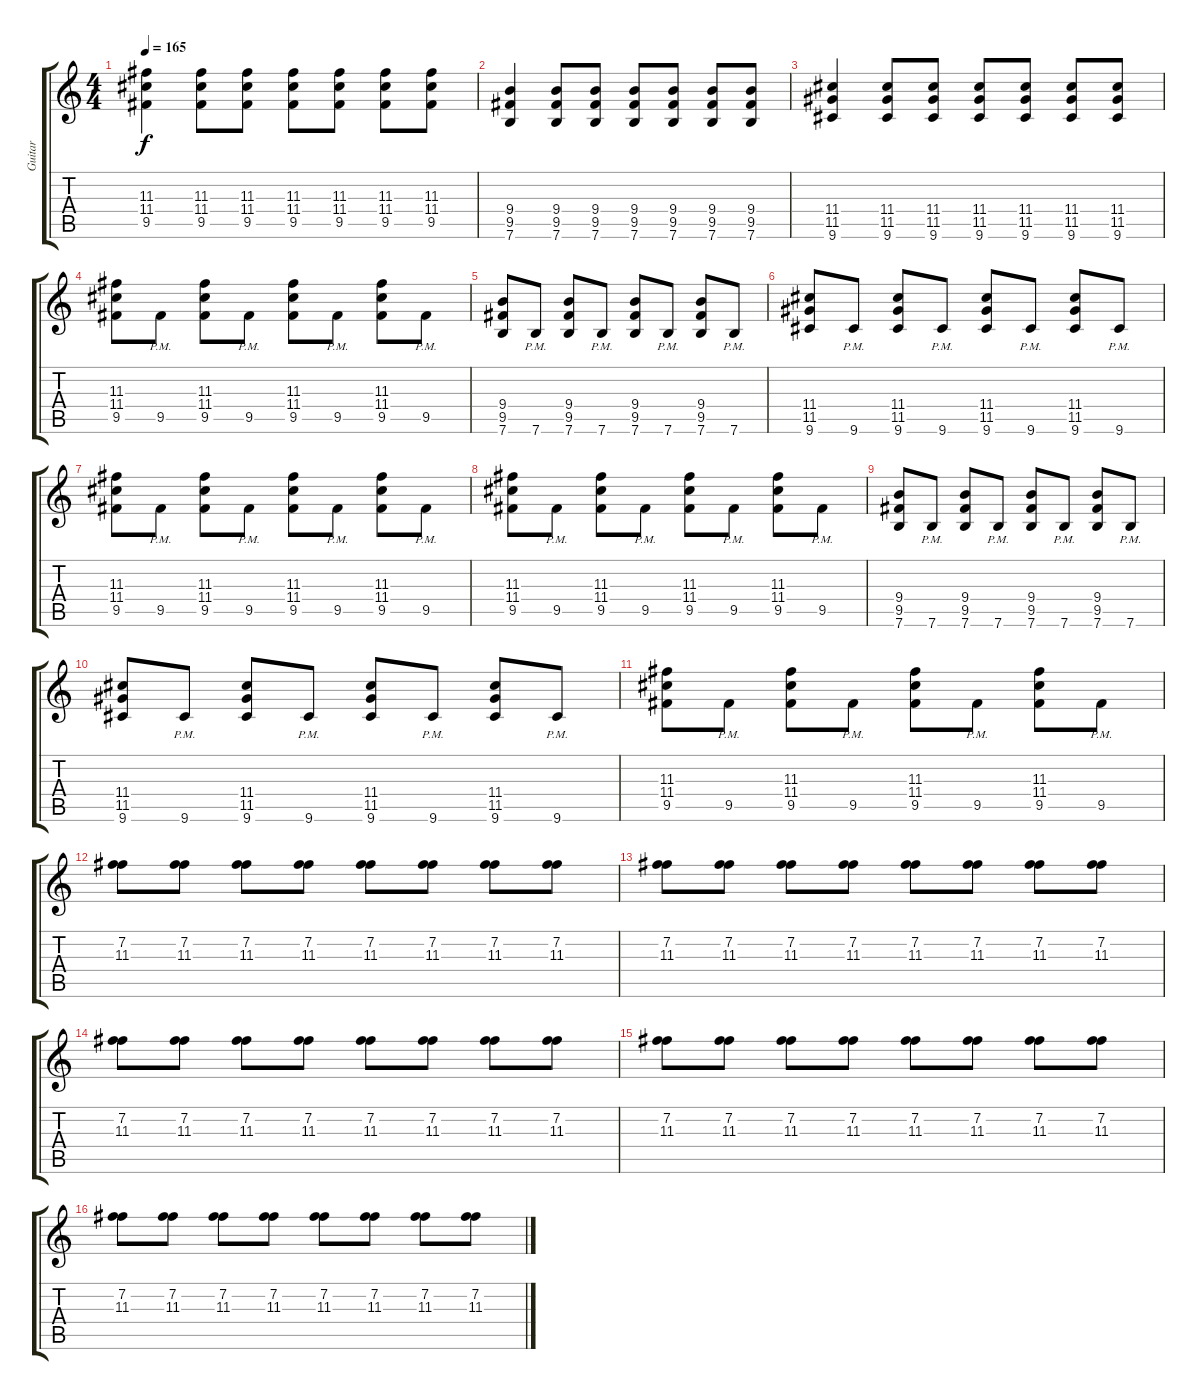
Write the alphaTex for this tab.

\track ("Guitar" "Guitar") {instrument distortionguitar}
\staff {score tabs}
\tuning (E4 B3 G3 D3 A2 E2) {hide}
\ts (4 4)
\tempo 165
\clef g2
\ks c
(11.3 11.4 9.5).4{dy f} (11.3 11.4 9.5).8 (11.3 11.4 9.5).8 (11.3 11.4 9.5).8 (11.3 11.4 9.5).8 (11.3 11.4 9.5).8 (11.3 11.4 9.5).8 |
(9.4 9.5 7.6).4 (9.4 9.5 7.6).8 (9.4 9.5 7.6).8 (9.4 9.5 7.6).8 (9.4 9.5 7.6).8 (9.4 9.5 7.6).8 (9.4 9.5 7.6).8 |
(11.4 11.5 9.6).4 (11.4 11.5 9.6).8 (11.4 11.5 9.6).8 (11.4 11.5 9.6).8 (11.4 11.5 9.6).8 (11.4 11.5 9.6).8 (11.4 11.5 9.6).8 |
(11.3 11.4 9.5).8 9.5{pm}.8 (11.3 11.4 9.5).8 9.5{pm}.8 (11.3 11.4 9.5).8 9.5{pm}.8 (11.3 11.4 9.5).8 9.5{pm}.8 |
(9.4 9.5 7.6).8 7.6{pm}.8 (9.4 9.5 7.6).8 7.6{pm}.8 (9.4 9.5 7.6).8 7.6{pm}.8 (9.4 9.5 7.6).8 7.6{pm}.8 |
(11.4 11.5 9.6).8 9.6{pm}.8 (11.4 11.5 9.6).8 9.6{pm}.8 (11.4 11.5 9.6).8 9.6{pm}.8 (11.4 11.5 9.6).8 9.6{pm}.8 |
(11.3 11.4 9.5).8 9.5{pm}.8 (11.3 11.4 9.5).8 9.5{pm}.8 (11.3 11.4 9.5).8 9.5{pm}.8 (11.3 11.4 9.5).8 9.5{pm}.8 |
(11.3 11.4 9.5).8 9.5{pm}.8 (11.3 11.4 9.5).8 9.5{pm}.8 (11.3 11.4 9.5).8 9.5{pm}.8 (11.3 11.4 9.5).8 9.5{pm}.8 |
(9.4 9.5 7.6).8 7.6{pm}.8 (9.4 9.5 7.6).8 7.6{pm}.8 (9.4 9.5 7.6).8 7.6{pm}.8 (9.4 9.5 7.6).8 7.6{pm}.8 |
(11.4 11.5 9.6).8 9.6{pm}.8 (11.4 11.5 9.6).8 9.6{pm}.8 (11.4 11.5 9.6).8 9.6{pm}.8 (11.4 11.5 9.6).8 9.6{pm}.8 |
(11.3 11.4 9.5).8 9.5{pm}.8 (11.3 11.4 9.5).8 9.5{pm}.8 (11.3 11.4 9.5).8 9.5{pm}.8 (11.3 11.4 9.5).8 9.5{pm}.8 |
(7.2 11.3).8 (7.2 11.3).8 (7.2 11.3).8 (7.2 11.3).8 (7.2 11.3).8 (7.2 11.3).8 (7.2 11.3).8 (7.2 11.3).8 |
(7.2 11.3).8 (7.2 11.3).8 (7.2 11.3).8 (7.2 11.3).8 (7.2 11.3).8 (7.2 11.3).8 (7.2 11.3).8 (7.2 11.3).8 |
(7.2 11.3).8 (7.2 11.3).8 (7.2 11.3).8 (7.2 11.3).8 (7.2 11.3).8 (7.2 11.3).8 (7.2 11.3).8 (7.2 11.3).8 |
(7.2 11.3).8 (7.2 11.3).8 (7.2 11.3).8 (7.2 11.3).8 (7.2 11.3).8 (7.2 11.3).8 (7.2 11.3).8 (7.2 11.3).8 |
(7.2 11.3).8 (7.2 11.3).8 (7.2 11.3).8 (7.2 11.3).8 (7.2 11.3).8 (7.2 11.3).8 (7.2 11.3).8 (7.2 11.3).8
